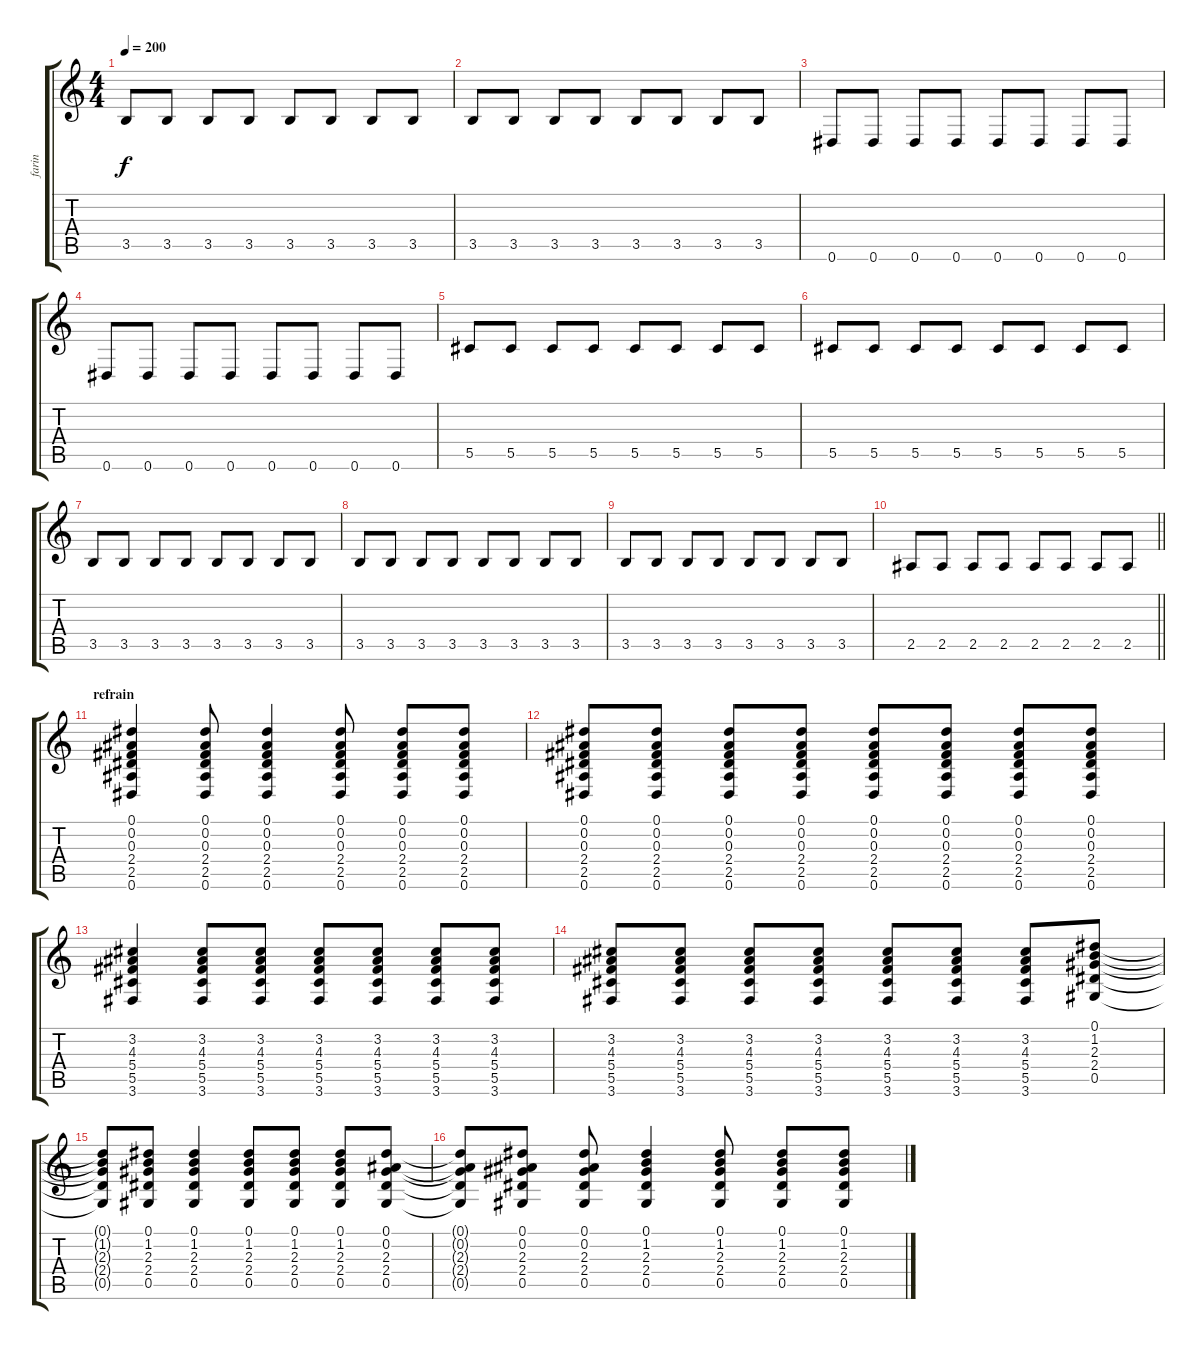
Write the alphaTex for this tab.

\track ("farin" "farin") {instrument distortionguitar}
\staff {score tabs}
\tuning (Eb4 Bb3 Gb3 Db3 Ab2 Eb2) {hide}
\ts (4 4)
\tempo 200
\clef g2
\ks c
3.5.8{dy f} 3.5.8 3.5.8 3.5.8 3.5.8 3.5.8 3.5.8 3.5.8 |
3.5.8 3.5.8 3.5.8 3.5.8 3.5.8 3.5.8 3.5.8 3.5.8 |
0.6.8 0.6.8 0.6.8 0.6.8 0.6.8 0.6.8 0.6.8 0.6.8 |
0.6.8 0.6.8 0.6.8 0.6.8 0.6.8 0.6.8 0.6.8 0.6.8 |
5.5.8 5.5.8 5.5.8 5.5.8 5.5.8 5.5.8 5.5.8 5.5.8 |
5.5.8 5.5.8 5.5.8 5.5.8 5.5.8 5.5.8 5.5.8 5.5.8 |
3.5.8 3.5.8 3.5.8 3.5.8 3.5.8 3.5.8 3.5.8 3.5.8 |
3.5.8 3.5.8 3.5.8 3.5.8 3.5.8 3.5.8 3.5.8 3.5.8 |
3.5.8 3.5.8 3.5.8 3.5.8 3.5.8 3.5.8 3.5.8 3.5.8 |
\barLineRight lightlight
2.5.8 2.5.8 2.5.8 2.5.8 2.5.8 2.5.8 2.5.8 2.5.8 |
\section ("" "refrain")
(0.1 0.2 0.3 2.4 2.5 0.6).4{instrument distortionguitar} (0.1 0.2 0.3 2.4 2.5 0.6).8 (0.1 0.2 0.3 2.4 2.5 0.6).4 (0.1 0.2 0.3 2.4 2.5 0.6).8 (0.1 0.2 0.3 2.4 2.5 0.6).8 (0.1 0.2 0.3 2.4 2.5 0.6).8 |
(0.1 0.2 0.3 2.4 2.5 0.6).8 (0.1 0.2 0.3 2.4 2.5 0.6).8 (0.1 0.2 0.3 2.4 2.5 0.6).8 (0.1 0.2 0.3 2.4 2.5 0.6).8 (0.1 0.2 0.3 2.4 2.5 0.6).8 (0.1 0.2 0.3 2.4 2.5 0.6).8 (0.1 0.2 0.3 2.4 2.5 0.6).8 (0.1 0.2 0.3 2.4 2.5 0.6).8 |
(3.2 4.3 5.4 5.5 3.6).4 (3.2 4.3 5.4 5.5 3.6).8 (3.2 4.3 5.4 5.5 3.6).8 (3.2 4.3 5.4 5.5 3.6).8 (3.2 4.3 5.4 5.5 3.6).8 (3.2 4.3 5.4 5.5 3.6).8 (3.2 4.3 5.4 5.5 3.6).8 |
(3.2 4.3 5.4 5.5 3.6).8 (3.2 4.3 5.4 5.5 3.6).8 (3.2 4.3 5.4 5.5 3.6).8 (3.2 4.3 5.4 5.5 3.6).8 (3.2 4.3 5.4 5.5 3.6).8 (3.2 4.3 5.4 5.5 3.6).8 (3.2 4.3 5.4 5.5 3.6).8 (0.1 1.2 2.3 2.4 0.5).8 |
(0.1{t} 1.2{t} 2.3{t} 2.4{t} 0.5{t}).8 (0.1 1.2 2.3 2.4 0.5).8 (0.1 1.2 2.3 2.4 0.5).4 (0.1 1.2 2.3 2.4 0.5).8 (0.1 1.2 2.3 2.4 0.5).8 (0.1 1.2 2.3 2.4 0.5).8 (0.1 0.2 2.3 2.4 0.5).8 |
(0.1{t} 0.2{t} 2.3{t} 2.4{t} 0.5{t}).8 (0.1 0.2 2.3 2.4 0.5).8 (0.1 0.2 2.3 2.4 0.5).8 (0.1 1.2 2.3 2.4 0.5).4 (0.1 1.2 2.3 2.4 0.5).8 (0.1 1.2 2.3 2.4 0.5).8 (0.1 1.2 2.3 2.4 0.5).8
